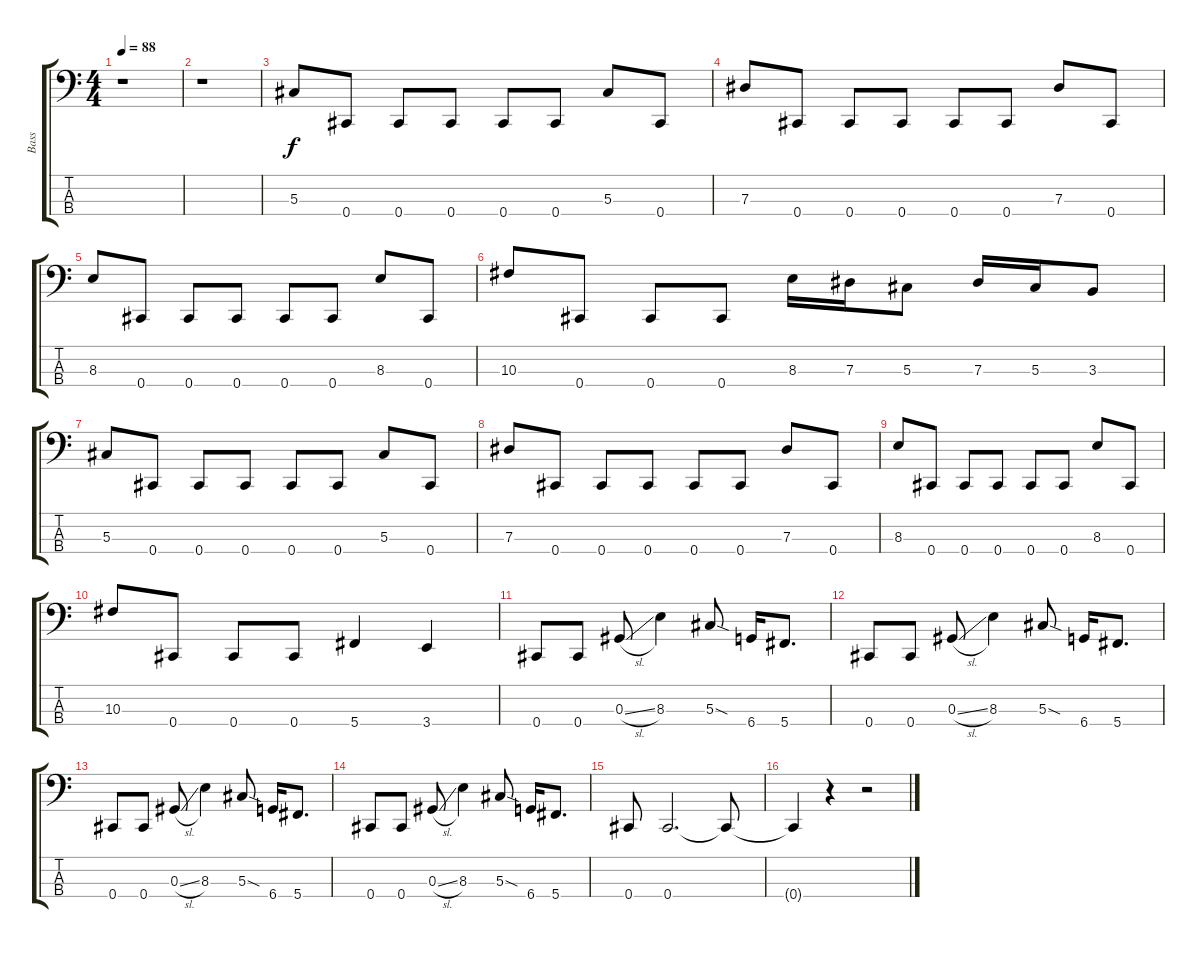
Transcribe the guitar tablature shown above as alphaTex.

\track ("Bass" "Bass") {instrument electricbassfinger}
\staff {score tabs}
\tuning (Gb2 Db2 Ab1 Db1) {hide}
\ts (4 4)
\tempo 88
\clef f4
\ks c
r.1{dy f} |
r.1 |
5.3.8 0.4.8 0.4.8 0.4.8 0.4.8 0.4.8 5.3.8 0.4.8 |
7.3.8 0.4.8 0.4.8 0.4.8 0.4.8 0.4.8 7.3.8 0.4.8 |
8.3.8 0.4.8 0.4.8 0.4.8 0.4.8 0.4.8 8.3.8 0.4.8 |
10.3.8 0.4.8 0.4.8 0.4.8 8.3.16 7.3.16 5.3.8 7.3.16 5.3.16 3.3.8 |
5.3.8 0.4.8 0.4.8 0.4.8 0.4.8 0.4.8 5.3.8 0.4.8 |
7.3.8 0.4.8 0.4.8 0.4.8 0.4.8 0.4.8 7.3.8 0.4.8 |
8.3.8 0.4.8 0.4.8 0.4.8 0.4.8 0.4.8 8.3.8 0.4.8 |
10.3.8 0.4.8 0.4.8 0.4.8 5.4.4 3.4.4 |
0.4.8 0.4.8 0.3{sl}.8 8.3.4 5.3{sod}.8 6.4.16 5.4.8{d} |
0.4.8 0.4.8 0.3{sl}.8 8.3.4 5.3{sod}.8 6.4.16 5.4.8{d} |
0.4.8 0.4.8 0.3{sl}.8 8.3.4 5.3{sod}.8 6.4.16 5.4.8{d} |
0.4.8 0.4.8 0.3{sl}.8 8.3.4 5.3{sod}.8 6.4.16 5.4.8{d} |
0.4.8 0.4.2{d} 0.4{t}.8 |
0.4{t}.4 r.4 r.2
